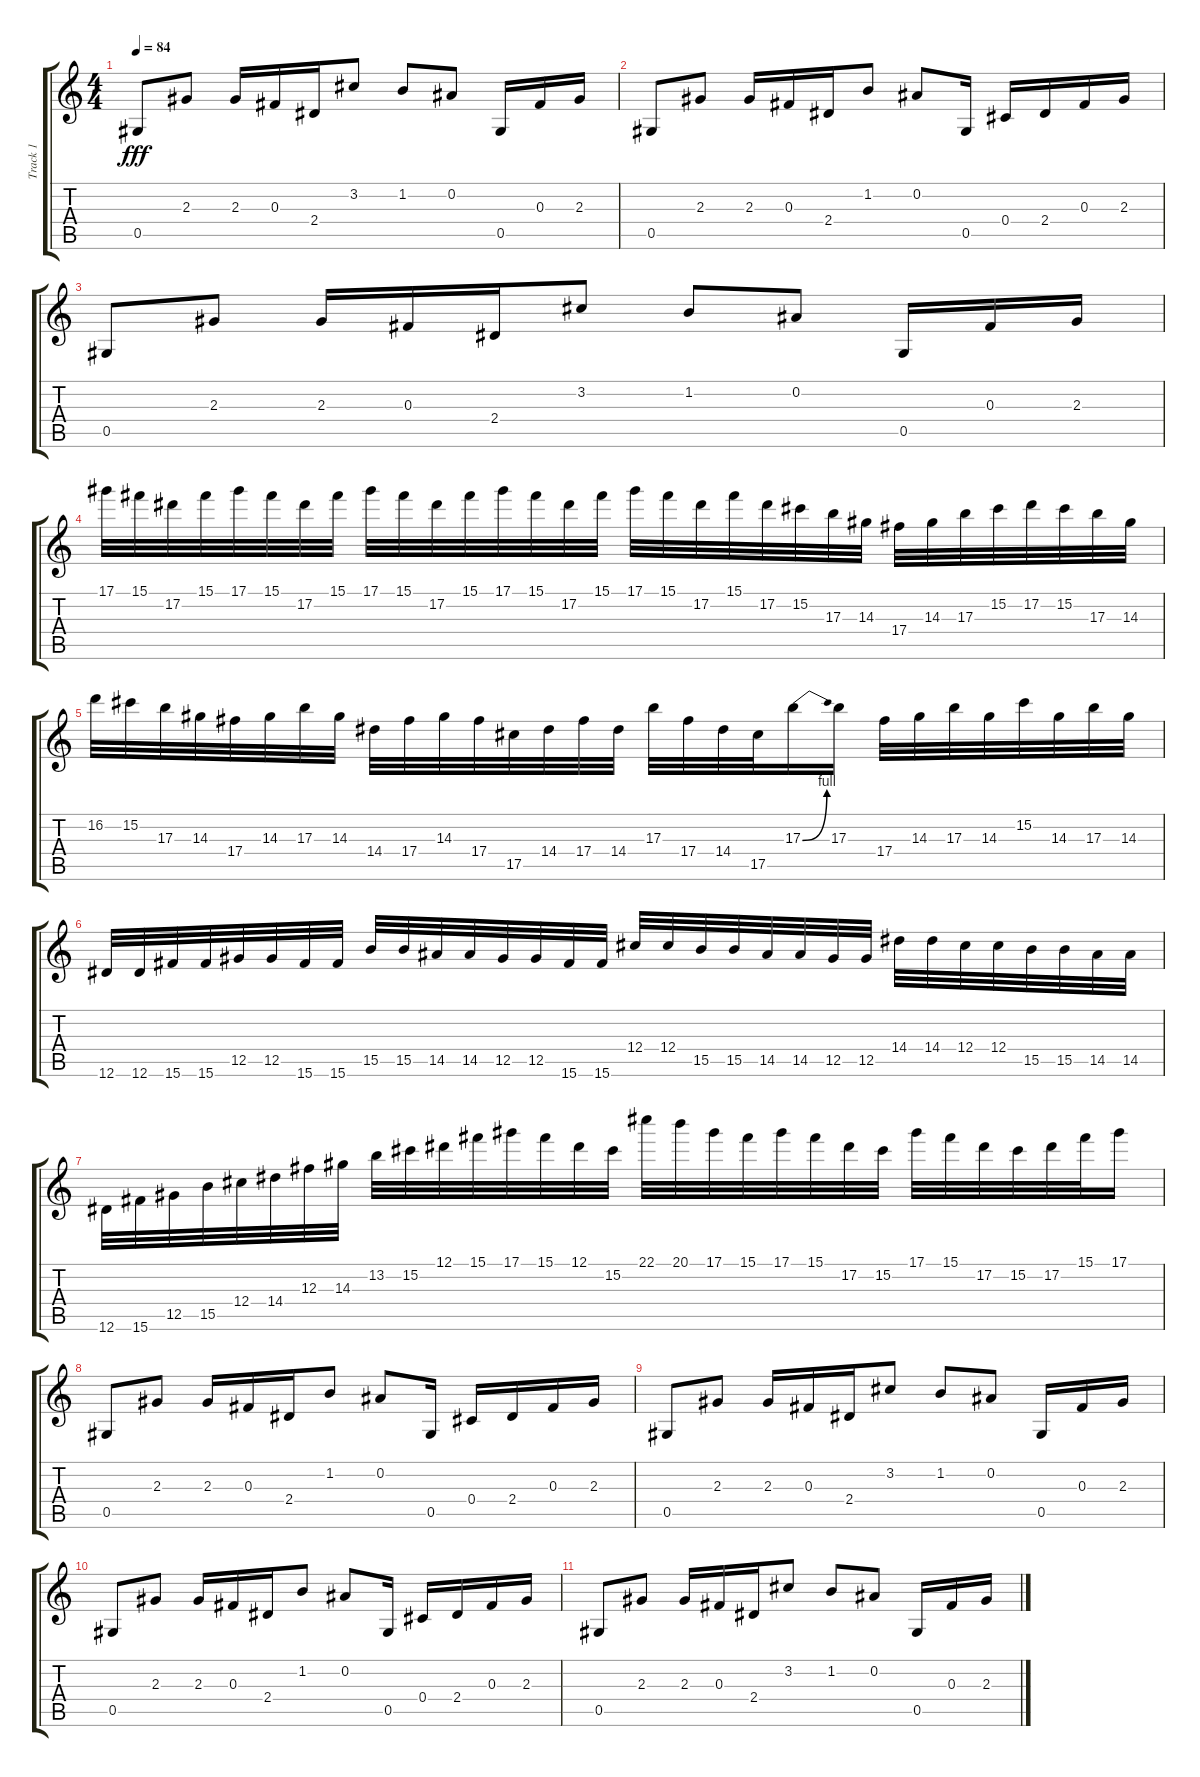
\track ("Track 1" "Track 1") {instrument electricguitarclean}
\staff {score tabs}
\tuning (Eb4 Bb3 Gb3 Db3 Ab2 Eb2) {hide}
\ts (4 4)
\tempo 84
\clef g2
\ks c
0.5.8{dy fff} 2.3.8 2.3.16 0.3.16 2.4.16 3.2.8 1.2.8 0.2.8 0.5.16 0.3.16 2.3.16 |
0.5.8 2.3.8 2.3.16 0.3.16 2.4.16 1.2.8 0.2.8 0.5.16 0.4.16 2.4.16 0.3.16 2.3.16 |
0.5.8 2.3.8 2.3.16 0.3.16 2.4.16 3.2.8 1.2.8 0.2.8 0.5.16 0.3.16 2.3.16 |
17.1.32 15.1.32 17.2.32 15.1.32 17.1.32 15.1.32 17.2.32 15.1.32 17.1.32 15.1.32 17.2.32 15.1.32 17.1.32 15.1.32 17.2.32 15.1.32 17.1.32 15.1.32 17.2.32 15.1.32 17.2.32 15.2.32 17.3.32 14.3.32 17.4.32 14.3.32 17.3.32 15.2.32 17.2.32 15.2.32 17.3.32 14.3.32 |
16.2.32 15.2.32 17.3.32 14.3.32 17.4.32 14.3.32 17.3.32 14.3.32 14.4.32 17.4.32 14.3.32 17.4.32 17.5.32 14.4.32 17.4.32 14.4.32 17.3.32 17.4.32 14.4.32 17.5.32 17.3{be (bend 0 0 60 4)}.16 17.3.16 17.4.32 14.3.32 17.3.32 14.3.32 15.2.32 14.3.32 17.3.32 14.3.32 |
12.6.32 12.6.32 15.6.32 15.6.32 12.5.32 12.5.32 15.6.32 15.6.32 15.5.32 15.5.32 14.5.32 14.5.32 12.5.32 12.5.32 15.6.32 15.6.32 12.4.32 12.4.32 15.5.32 15.5.32 14.5.32 14.5.32 12.5.32 12.5.32 14.4.32 14.4.32 12.4.32 12.4.32 15.5.32 15.5.32 14.5.32 14.5.32 |
12.6.32 15.6.32 12.5.32 15.5.32 12.4.32 14.4.32 12.3.32 14.3.32 13.2.32 15.2.32 12.1.32 15.1.32 17.1.32 15.1.32 12.1.32 15.2.32 22.1.32 20.1.32 17.1.32 15.1.32 17.1.32 15.1.32 17.2.32 15.2.32 17.1.32 15.1.32 17.2.32 15.2.32 17.2.32 15.1.32 17.1.16 |
0.5.8 2.3.8 2.3.16 0.3.16 2.4.16 1.2.8 0.2.8 0.5.16 0.4.16 2.4.16 0.3.16 2.3.16 |
0.5.8 2.3.8 2.3.16 0.3.16 2.4.16 3.2.8 1.2.8 0.2.8 0.5.16 0.3.16 2.3.16 |
0.5.8 2.3.8 2.3.16 0.3.16 2.4.16 1.2.8 0.2.8 0.5.16 0.4.16 2.4.16 0.3.16 2.3.16 |
0.5.8 2.3.8 2.3.16 0.3.16 2.4.16 3.2.8 1.2.8 0.2.8 0.5.16 0.3.16 2.3.16
